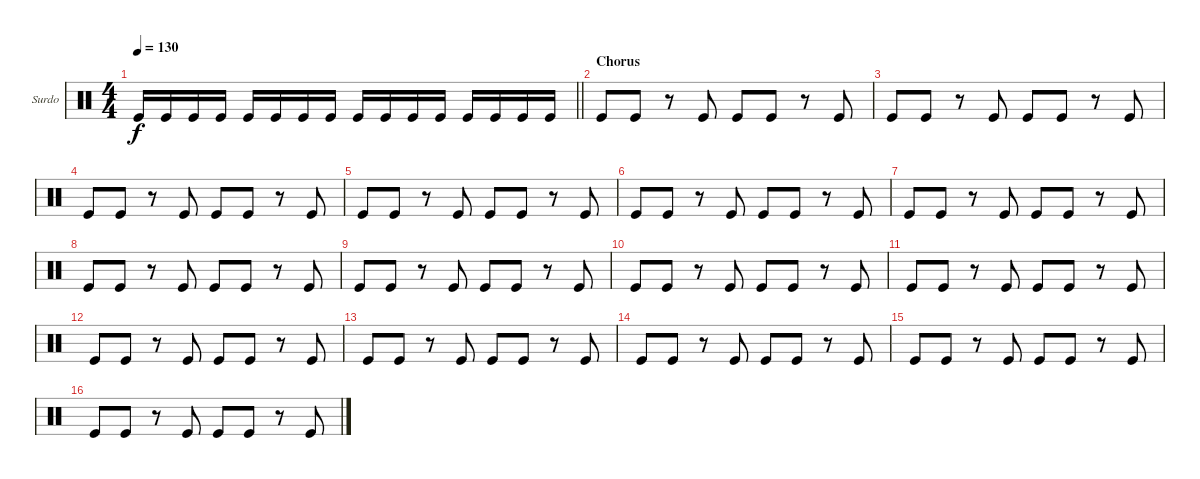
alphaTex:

\bracketExtendMode groupsimilarinstruments
\firstSystemTrackNameOrientation horizontal
\otherSystemsTrackNameOrientation horizontal
\track ("Surdo" "Surdo") {instrument percussion}
\staff {score}
\articulation defaults
\ts (4 4)
\tempo 130
\clef neutral
\barLineRight lightlight
\ks c "Kick (hit)".16{dy f} "Kick (hit)".16 "Kick (hit)".16 "Kick (hit)".16 "Kick (hit)".16 "Kick (hit)".16 "Kick (hit)".16 "Kick (hit)".16 "Kick (hit)".16 "Kick (hit)".16 "Kick (hit)".16 "Kick (hit)".16 "Kick (hit)".16 "Kick (hit)".16 "Kick (hit)".16 "Kick (hit)".16
|
\section ("" "Chorus")
"Kick (hit)".8 "Kick (hit)".8 r.8 "Kick (hit)".8 "Kick (hit)".8 "Kick (hit)".8 r.8 "Kick (hit)".8 |
"Kick (hit)".8 "Kick (hit)".8 r.8 "Kick (hit)".8 "Kick (hit)".8 "Kick (hit)".8 r.8 "Kick (hit)".8 |
"Kick (hit)".8 "Kick (hit)".8 r.8 "Kick (hit)".8 "Kick (hit)".8 "Kick (hit)".8 r.8 "Kick (hit)".8 |
"Kick (hit)".8 "Kick (hit)".8 r.8 "Kick (hit)".8 "Kick (hit)".8 "Kick (hit)".8 r.8 "Kick (hit)".8 |
"Kick (hit)".8 "Kick (hit)".8 r.8 "Kick (hit)".8 "Kick (hit)".8 "Kick (hit)".8 r.8 "Kick (hit)".8 |
"Kick (hit)".8 "Kick (hit)".8 r.8 "Kick (hit)".8 "Kick (hit)".8 "Kick (hit)".8 r.8 "Kick (hit)".8 |
"Kick (hit)".8 "Kick (hit)".8 r.8 "Kick (hit)".8 "Kick (hit)".8 "Kick (hit)".8 r.8 "Kick (hit)".8 |
"Kick (hit)".8 "Kick (hit)".8 r.8 "Kick (hit)".8 "Kick (hit)".8 "Kick (hit)".8 r.8 "Kick (hit)".8 |
"Kick (hit)".8 "Kick (hit)".8 r.8 "Kick (hit)".8 "Kick (hit)".8 "Kick (hit)".8 r.8 "Kick (hit)".8 |
"Kick (hit)".8 "Kick (hit)".8 r.8 "Kick (hit)".8 "Kick (hit)".8 "Kick (hit)".8 r.8 "Kick (hit)".8 |
"Kick (hit)".8 "Kick (hit)".8 r.8 "Kick (hit)".8 "Kick (hit)".8 "Kick (hit)".8 r.8 "Kick (hit)".8 |
"Kick (hit)".8 "Kick (hit)".8 r.8 "Kick (hit)".8 "Kick (hit)".8 "Kick (hit)".8 r.8 "Kick (hit)".8 |
"Kick (hit)".8 "Kick (hit)".8 r.8 "Kick (hit)".8 "Kick (hit)".8 "Kick (hit)".8 r.8 "Kick (hit)".8 |
"Kick (hit)".8 "Kick (hit)".8 r.8 "Kick (hit)".8 "Kick (hit)".8 "Kick (hit)".8 r.8 "Kick (hit)".8 |
"Kick (hit)".8 "Kick (hit)".8 r.8 "Kick (hit)".8 "Kick (hit)".8 "Kick (hit)".8 r.8 "Kick (hit)".8
